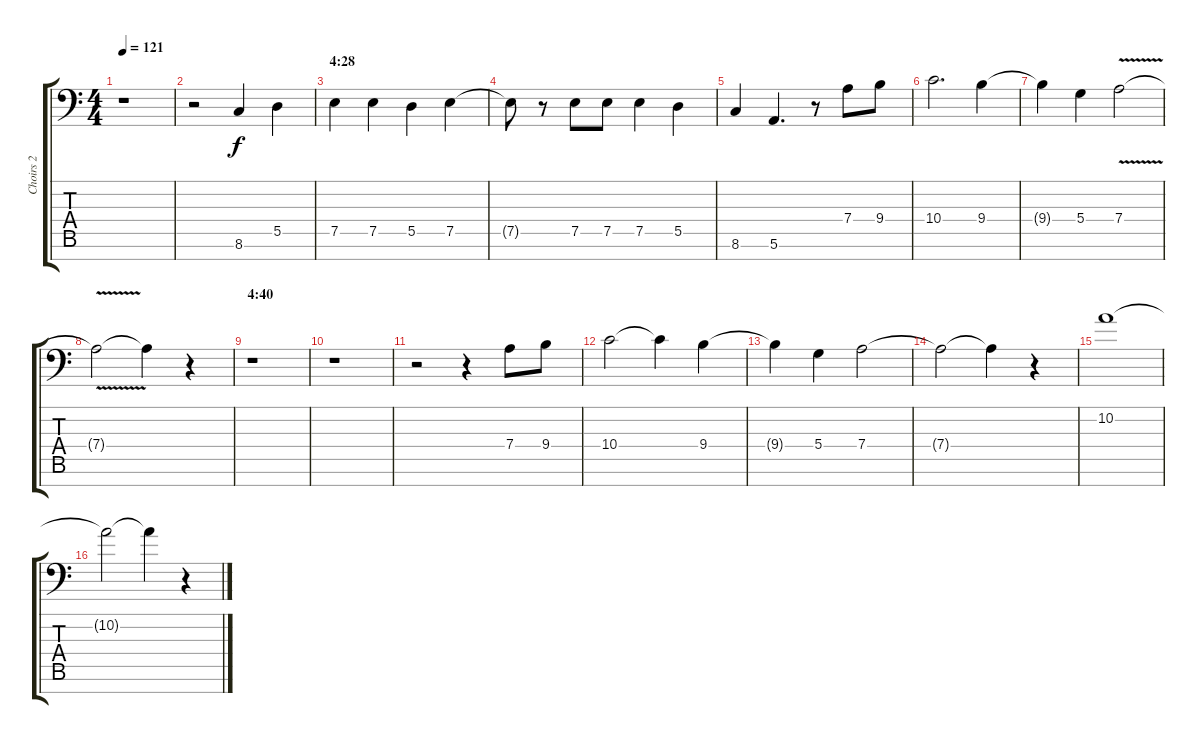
\track ("Choirs 2" "Choirs 2") {instrument pad4choir}
\staff {score tabs}
\tuning (E4 B3 G3 D3 A2 E2 C-1) {hide}
\ts (4 4)
\tempo 121
\clef f4
\ks c
r.1{dy f} |
r.2 8.6.4{volume 16 balance 8 instrument tenorsax} 5.5.4 |
\section ("" "4:28")
7.5.4 7.5.4 5.5.4 7.5.4 |
7.5{t}.8 r.8 7.5.8 7.5.8 7.5.4 5.5.4 |
8.6.4 5.6.4{d} r.8 7.4.8 9.4.8 |
10.4.2{d} 9.4.4 |
9.4{t}.4 5.4.4 7.4{v}.2 |
7.4{t}.2 7.4{t}.4 r.4 |
\section ("" "4:40")
r.1 |
r.1 |
r.2 r.4{volume 15 balance 0 instrument pad4choir} 7.4.8 9.4.8 |
10.4.2 10.4{t}.4 9.4.4 |
9.4{t}.4 5.4.4 7.4.2 |
7.4{t}.2 7.4{t}.4 r.4 |
10.2.1 |
10.2{t}.2 10.2{t}.4 r.4
